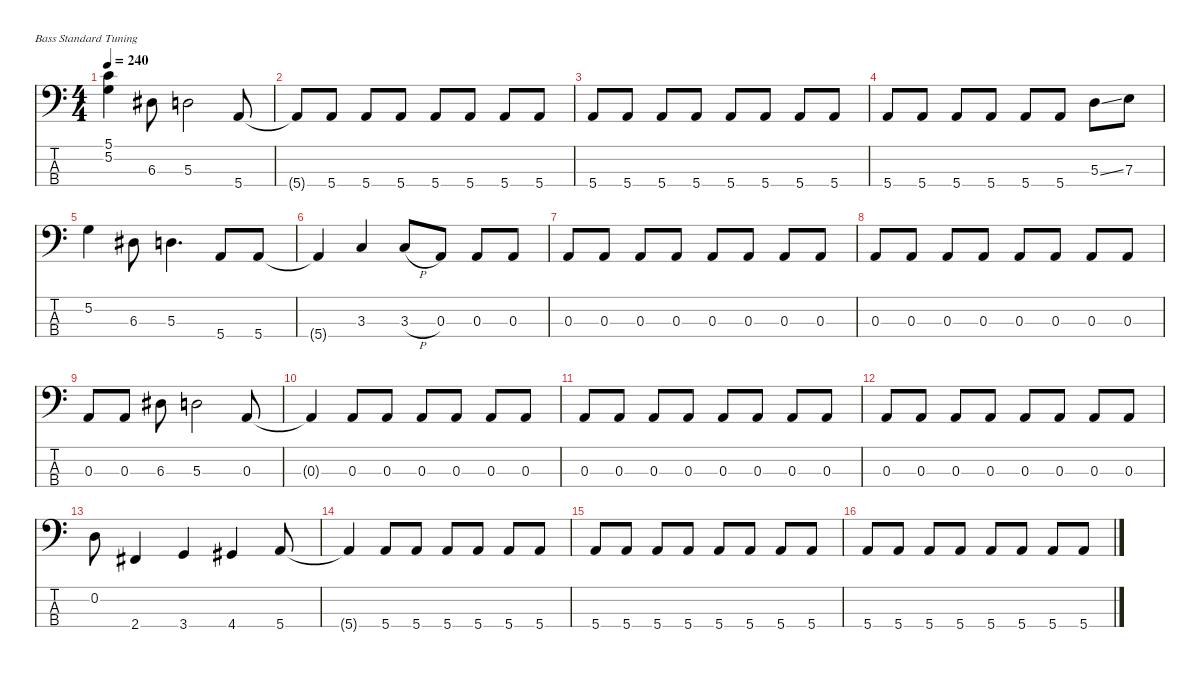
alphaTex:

\defaultSystemsLayout 4
\hideDynamics
\bracketExtendMode nobrackets
\singleTrackTrackNamePolicy hidden
\multiTrackTrackNamePolicy hidden
\otherSystemsTrackNameOrientation horizontal
\track ("Bass" "el.bs.") {instrument electricbassfinger}
\staff {score tabs}
\tuning (G2 D2 A1 E1)
\ts (4 4)
\tempo 240
\clef f4
\ks c
(5.1 5.2).4{dy f} 6.3{acc #}.8 5.3.2 5.4.8 |
5.4{t}.8 5.4.8 5.4.8 5.4.8 5.4.8 5.4.8 5.4.8 5.4.8 |
5.4.8 5.4.8 5.4.8 5.4.8 5.4.8 5.4.8 5.4.8 5.4.8 |
5.4.8 5.4.8 5.4.8 5.4.8 5.4.8 5.4.8 5.3{ss}.8 7.3.8 |
5.2.4 6.3{acc #}.8 5.3.4{d} 5.4.8 5.4.8 |
5.4{t}.4 3.3.4 3.3{h}.8 0.3.8 0.3.8 0.3.8 |
0.3.8 0.3.8 0.3.8 0.3.8 0.3.8 0.3.8 0.3.8 0.3.8 |
0.3.8 0.3.8 0.3.8 0.3.8 0.3.8 0.3.8 0.3.8 0.3.8 |
0.3.8 0.3.8 6.3{acc #}.8 5.3.2 0.3.8 |
0.3{t}.4 0.3.8 0.3.8 0.3.8 0.3.8 0.3.8 0.3.8 |
0.3.8 0.3.8 0.3.8 0.3.8 0.3.8 0.3.8 0.3.8 0.3.8 |
0.3.8 0.3.8 0.3.8 0.3.8 0.3.8 0.3.8 0.3.8 0.3.8 |
0.2.8 2.4{acc #}.4 3.4.4 4.4{acc #}.4 5.4.8 |
5.4{t}.4 5.4.8 5.4.8 5.4.8 5.4.8 5.4.8 5.4.8 |
5.4.8 5.4.8 5.4.8 5.4.8 5.4.8 5.4.8 5.4.8 5.4.8 |
5.4.8 5.4.8 5.4.8 5.4.8 5.4.8 5.4.8 5.4.8 5.4.8
